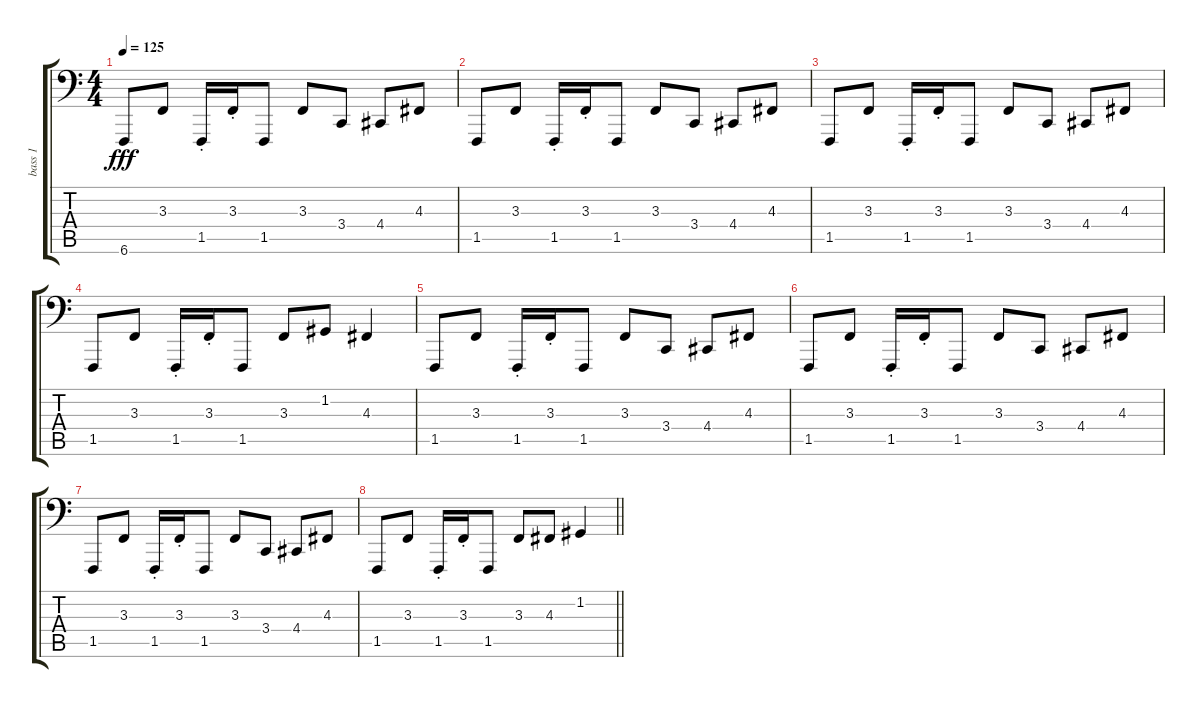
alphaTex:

\track ("bass 1" "bass 1") {instrument pad3polysynth}
\staff {score tabs}
\tuning (C3 G2 D2 A1 E1 B0) {hide}
\ts (4 4)
\tempo 125
\clef f4
\ks c
6.6.8{dy fff} 3.3.8 1.5{st}.16 3.3{st}.16 1.5.8 3.3.8 3.4.8 4.4.8 4.3.8 |
1.5.8 3.3.8 1.5{st}.16 3.3{st}.16 1.5.8 3.3.8 3.4.8 4.4.8 4.3.8 |
1.5.8 3.3.8 1.5{st}.16 3.3{st}.16 1.5.8 3.3.8 3.4.8 4.4.8 4.3.8 |
1.5.8 3.3.8 1.5{st}.16 3.3{st}.16 1.5.8 3.3.8 1.2.8 4.3.4 |
1.5.8 3.3.8 1.5{st}.16 3.3{st}.16 1.5.8 3.3.8 3.4.8 4.4.8 4.3.8 |
1.5.8 3.3.8 1.5{st}.16 3.3{st}.16 1.5.8 3.3.8 3.4.8 4.4.8 4.3.8 |
1.5.8 3.3.8 1.5{st}.16 3.3{st}.16 1.5.8 3.3.8 3.4.8 4.4.8 4.3.8 |
\barLineRight lightlight
1.5.8 3.3.8 1.5{st}.16 3.3{st}.16 1.5.8 3.3.8 4.3.8 1.2.4
